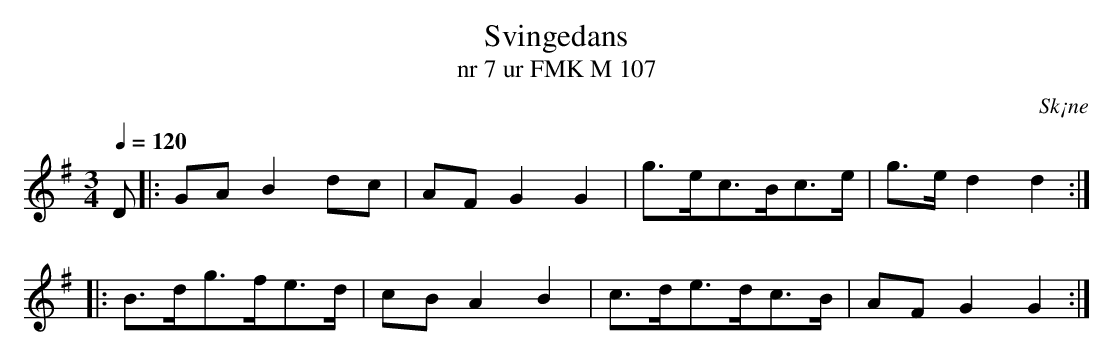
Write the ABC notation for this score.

X:1
T:Svingedans
T:nr 7 ur FMK M 107
O:Sk¡ne
M:3/4
L:1/8
Q:1/4=120
K:G
D |: GA B2 dc | AF G2 G2 | g>ec>Bc>e | g>e d2 d2 :|
|: B>dg>fe>d  | cB A2 B2 | c>de>dc>B | AF G2 G2 :|
